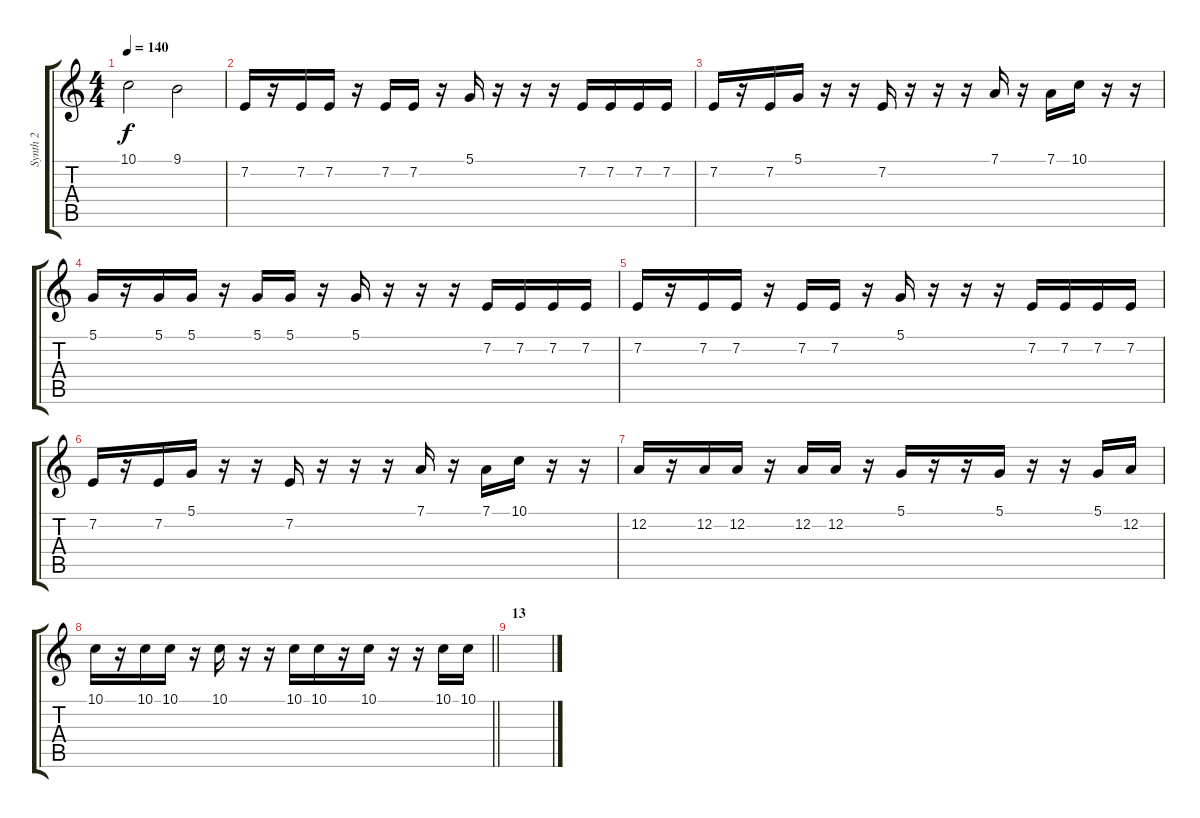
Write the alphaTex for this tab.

\track ("Synth 2" "Synth 2") {instrument stringensemble1}
\staff {score tabs}
\tuning (D4 A3 F3 C3 G2 C2) {hide}
\ts (4 4)
\tempo 140
\clef g2
\ks c
10.1.2{dy f volume 7} 9.1.2 |
7.2.16{volume 8 instrument electricpiano1} r.16 7.2.16 7.2.16 r.16 7.2.16 7.2.16 r.16 5.1.16 r.16 r.16 r.16 7.2.16 7.2.16 7.2.16 7.2.16 |
7.2.16 r.16 7.2.16 5.1.16 r.16 r.16 7.2.16 r.16 r.16 r.16 7.1.16 r.16 7.1.16 10.1.16 r.16 r.16 |
5.1.16{instrument electricpiano1} r.16 5.1.16 5.1.16 r.16 5.1.16 5.1.16 r.16 5.1.16 r.16 r.16 r.16 7.2.16 7.2.16 7.2.16 7.2.16 |
7.2.16{volume 0 instrument electricpiano1} r.16 7.2.16 7.2.16 r.16 7.2.16 7.2.16 r.16 5.1.16 r.16 r.16 r.16 7.2.16 7.2.16 7.2.16 7.2.16 |
7.2.16 r.16 7.2.16 5.1.16 r.16 r.16 7.2.16 r.16 r.16 r.16 7.1.16 r.16 7.1.16 10.1.16 r.16 r.16 |
12.2.16{instrument electricpiano1} r.16 12.2.16 12.2.16 r.16 12.2.16 12.2.16 r.16 5.1.16 r.16 r.16 5.1.16 r.16 r.16 5.1.16 12.2.16 |
\barLineRight lightlight
10.1.16{instrument electricpiano1} r.16 10.1.16 10.1.16 r.16 10.1.16 r.16 r.16 10.1.16 10.1.16 r.16 10.1.16 r.16 r.16 10.1.16 10.1.16 |
\section ("" "13")
